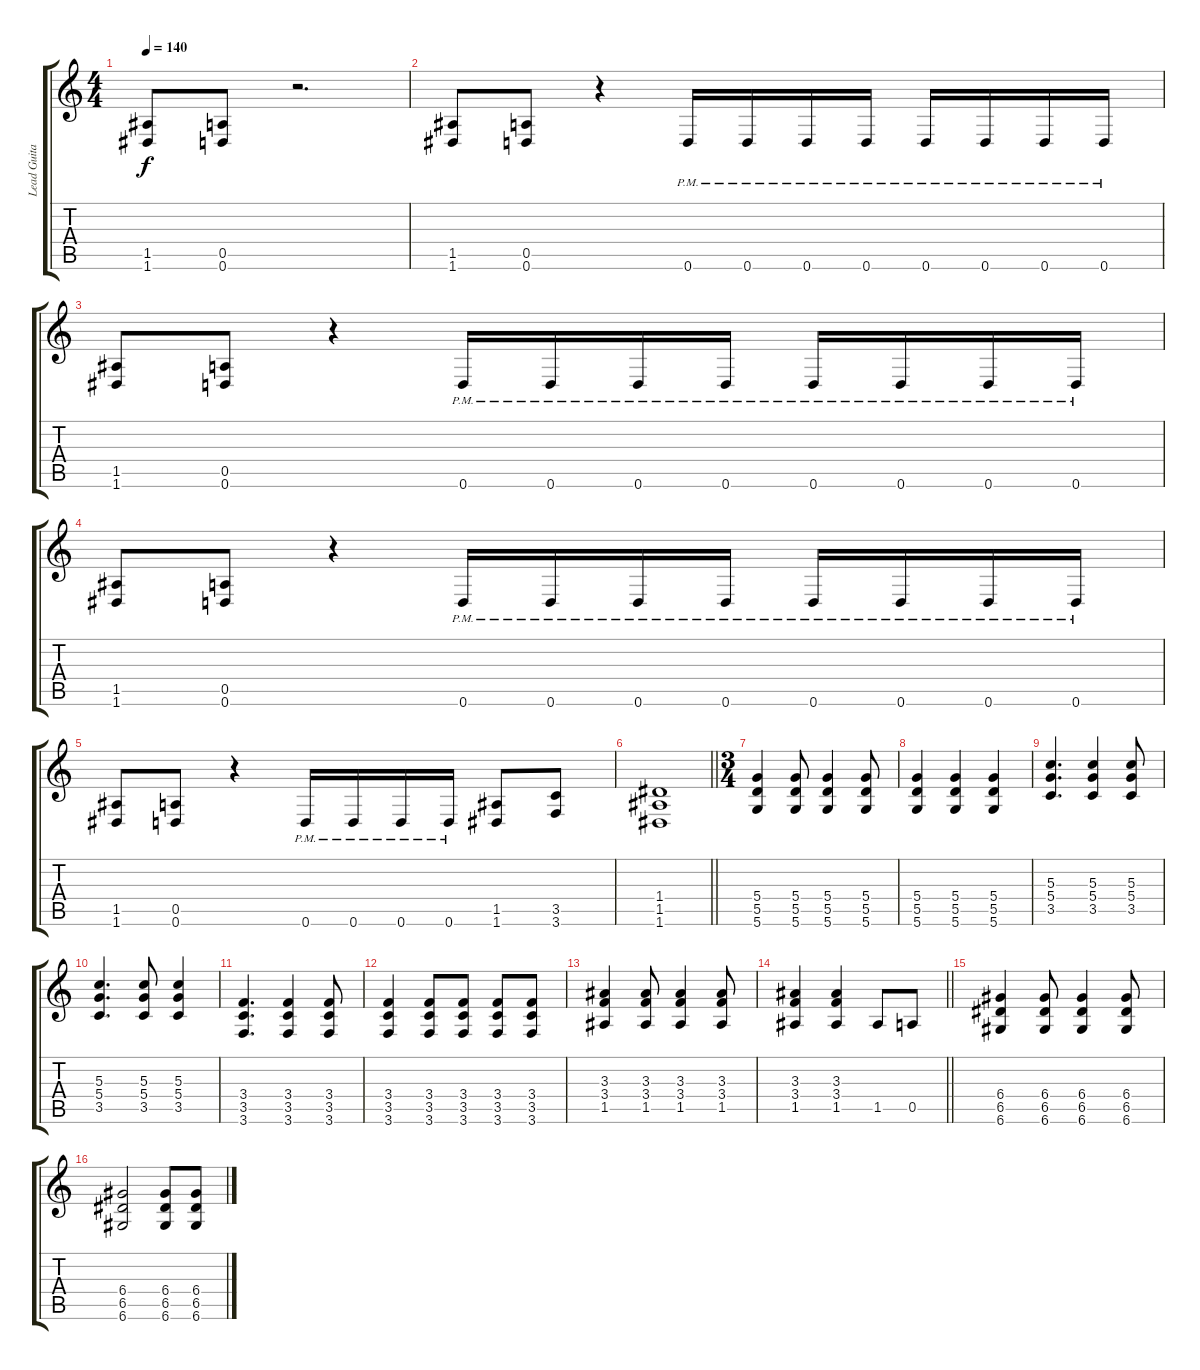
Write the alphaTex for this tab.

\track ("Lead Guitar" "Lead Guita") {instrument distortionguitar}
\staff {score tabs}
\tuning (E4 B3 G3 D3 A2 D2) {hide}
\ts (4 4)
\tempo 140
\clef g2
\ks c
(1.5 1.6).8{dy f} (0.5 0.6).8 r.2{d} |
(1.5 1.6).8 (0.5 0.6).8 r.4 0.6{pm}.16 0.6{pm}.16 0.6{pm}.16 0.6{pm}.16 0.6{pm}.16 0.6{pm}.16 0.6{pm}.16 0.6{pm}.16 |
(1.5 1.6).8 (0.5 0.6).8 r.4 0.6{pm}.16 0.6{pm}.16 0.6{pm}.16 0.6{pm}.16 0.6{pm}.16 0.6{pm}.16 0.6{pm}.16 0.6{pm}.16 |
(1.5 1.6).8 (0.5 0.6).8 r.4 0.6{pm}.16 0.6{pm}.16 0.6{pm}.16 0.6{pm}.16 0.6{pm}.16 0.6{pm}.16 0.6{pm}.16 0.6{pm}.16 |
(1.5 1.6).8 (0.5 0.6).8 r.4 0.6{pm}.16 0.6{pm}.16 0.6{pm}.16 0.6{pm}.16 (1.5 1.6).8 (3.5 3.6).8 |
\barLineRight lightlight
(1.4 1.5 1.6).1 |
\ts (3 4)
(5.4 5.5 5.6).4 (5.4 5.5 5.6).8 (5.4 5.5 5.6).4 (5.4 5.5 5.6).8 |
(5.4 5.5 5.6).4 (5.4 5.5 5.6).4 (5.4 5.5 5.6).4 |
(5.3 5.4 3.5).4{d} (5.3 5.4 3.5).4 (5.3 5.4 3.5).8 |
(5.3 5.4 3.5).4{d} (5.3 5.4 3.5).8 (5.3 5.4 3.5).4 |
(3.4 3.5 3.6).4{d} (3.4 3.5 3.6).4 (3.4 3.5 3.6).8 |
(3.4 3.5 3.6).4 (3.4 3.5 3.6).8 (3.4 3.5 3.6).8 (3.4 3.5 3.6).8 (3.4 3.5 3.6).8 |
(3.3 3.4 1.5).4 (3.3 3.4 1.5).8 (3.3 3.4 1.5).4 (3.3 3.4 1.5).8 |
\barLineRight lightlight
(3.3 3.4 1.5).4 (3.3 3.4 1.5).4 1.5.8 0.5.8 |
(6.4 6.5 6.6).4 (6.4 6.5 6.6).8 (6.4 6.5 6.6).4 (6.4 6.5 6.6).8 |
(6.4 6.5 6.6).2 (6.4 6.5 6.6).8 (6.4 6.5 6.6).8
